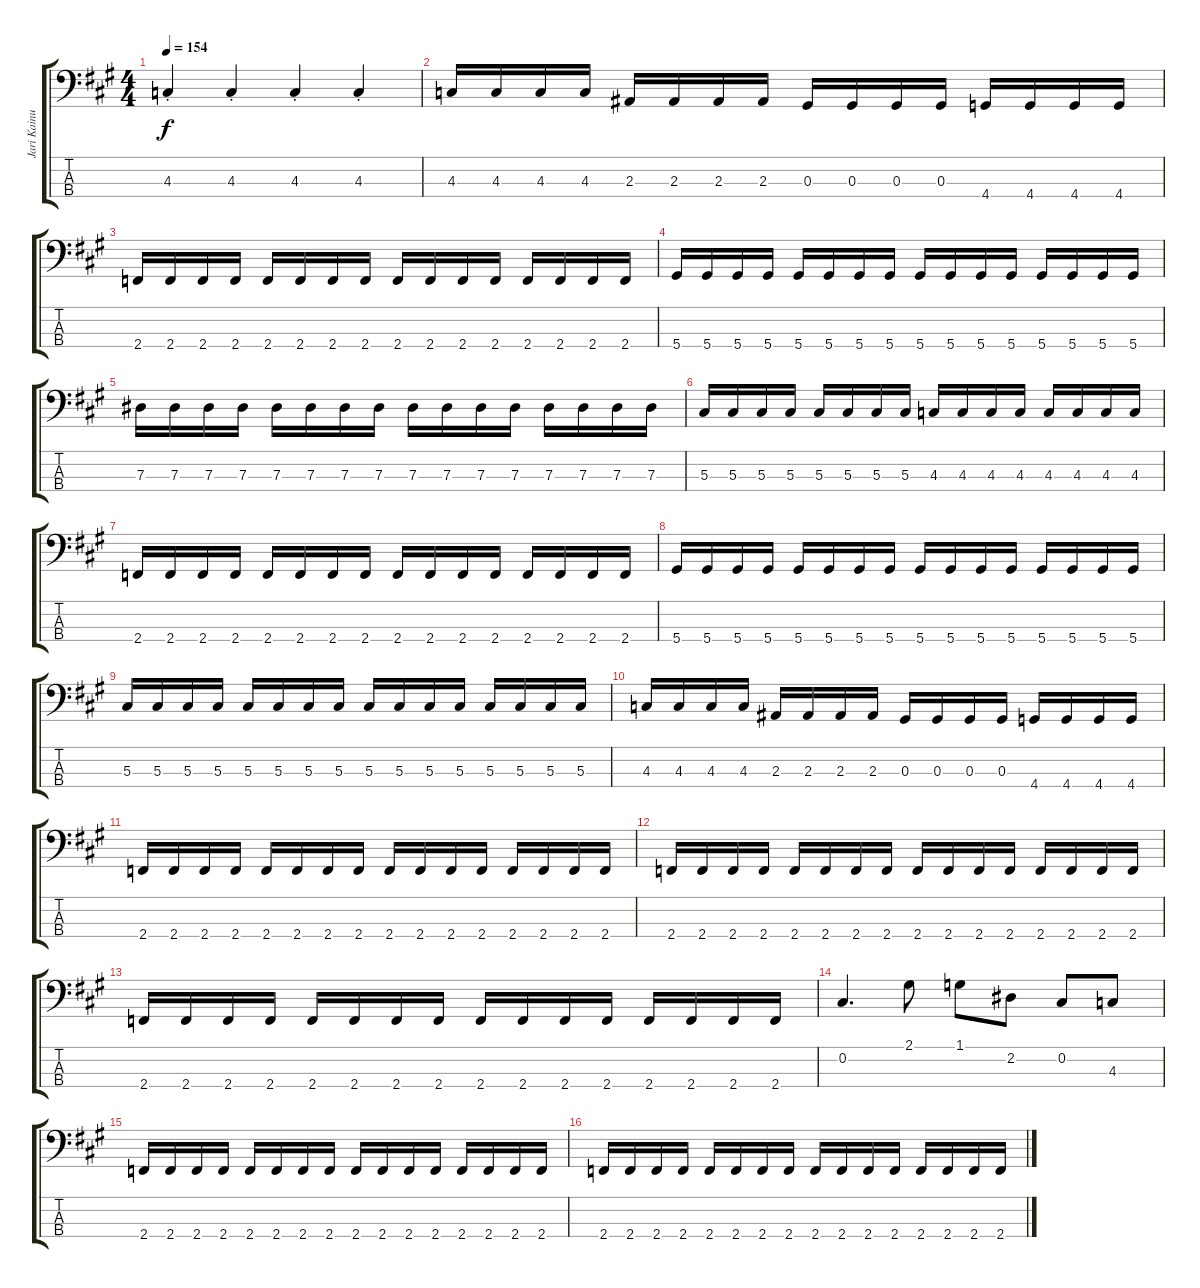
\track ("Jari Kainulainen" "Jari Kainu") {instrument electricbassfinger}
\staff {score tabs}
\tuning (Gb2 Db2 Ab1 Eb1) {hide}
\ts (4 4)
\tempo 154
\clef f4
\ks a
4.3{st}.4{dy f} 4.3{st}.4 4.3{st}.4 4.3{st}.4 |
4.3.16 4.3.16 4.3.16 4.3.16 2.3.16 2.3.16 2.3.16 2.3.16 0.3.16 0.3.16 0.3.16 0.3.16 4.4.16 4.4.16 4.4.16 4.4.16 |
2.4.16 2.4.16 2.4.16 2.4.16 2.4.16 2.4.16 2.4.16 2.4.16 2.4.16 2.4.16 2.4.16 2.4.16 2.4.16 2.4.16 2.4.16 2.4.16 |
5.4.16 5.4.16 5.4.16 5.4.16 5.4.16 5.4.16 5.4.16 5.4.16 5.4.16 5.4.16 5.4.16 5.4.16 5.4.16 5.4.16 5.4.16 5.4.16 |
7.3.16 7.3.16 7.3.16 7.3.16 7.3.16 7.3.16 7.3.16 7.3.16 7.3.16 7.3.16 7.3.16 7.3.16 7.3.16 7.3.16 7.3.16 7.3.16 |
5.3.16 5.3.16 5.3.16 5.3.16 5.3.16 5.3.16 5.3.16 5.3.16 4.3.16 4.3.16 4.3.16 4.3.16 4.3.16 4.3.16 4.3.16 4.3.16 |
2.4.16 2.4.16 2.4.16 2.4.16 2.4.16 2.4.16 2.4.16 2.4.16 2.4.16 2.4.16 2.4.16 2.4.16 2.4.16 2.4.16 2.4.16 2.4.16 |
5.4.16 5.4.16 5.4.16 5.4.16 5.4.16 5.4.16 5.4.16 5.4.16 5.4.16 5.4.16 5.4.16 5.4.16 5.4.16 5.4.16 5.4.16 5.4.16 |
5.3.16 5.3.16 5.3.16 5.3.16 5.3.16 5.3.16 5.3.16 5.3.16 5.3.16 5.3.16 5.3.16 5.3.16 5.3.16 5.3.16 5.3.16 5.3.16 |
4.3.16 4.3.16 4.3.16 4.3.16 2.3.16 2.3.16 2.3.16 2.3.16 0.3.16 0.3.16 0.3.16 0.3.16 4.4.16 4.4.16 4.4.16 4.4.16 |
2.4.16 2.4.16 2.4.16 2.4.16 2.4.16 2.4.16 2.4.16 2.4.16 2.4.16 2.4.16 2.4.16 2.4.16 2.4.16 2.4.16 2.4.16 2.4.16 |
2.4.16 2.4.16 2.4.16 2.4.16 2.4.16 2.4.16 2.4.16 2.4.16 2.4.16 2.4.16 2.4.16 2.4.16 2.4.16 2.4.16 2.4.16 2.4.16 |
2.4.16 2.4.16 2.4.16 2.4.16 2.4.16 2.4.16 2.4.16 2.4.16 2.4.16 2.4.16 2.4.16 2.4.16 2.4.16 2.4.16 2.4.16 2.4.16 |
0.2.4{d} 2.1.8 1.1.8 2.2.8 0.2.8 4.3.8 |
2.4.16 2.4.16 2.4.16 2.4.16 2.4.16 2.4.16 2.4.16 2.4.16 2.4.16 2.4.16 2.4.16 2.4.16 2.4.16 2.4.16 2.4.16 2.4.16 |
2.4.16 2.4.16 2.4.16 2.4.16 2.4.16 2.4.16 2.4.16 2.4.16 2.4.16 2.4.16 2.4.16 2.4.16 2.4.16 2.4.16 2.4.16 2.4.16
